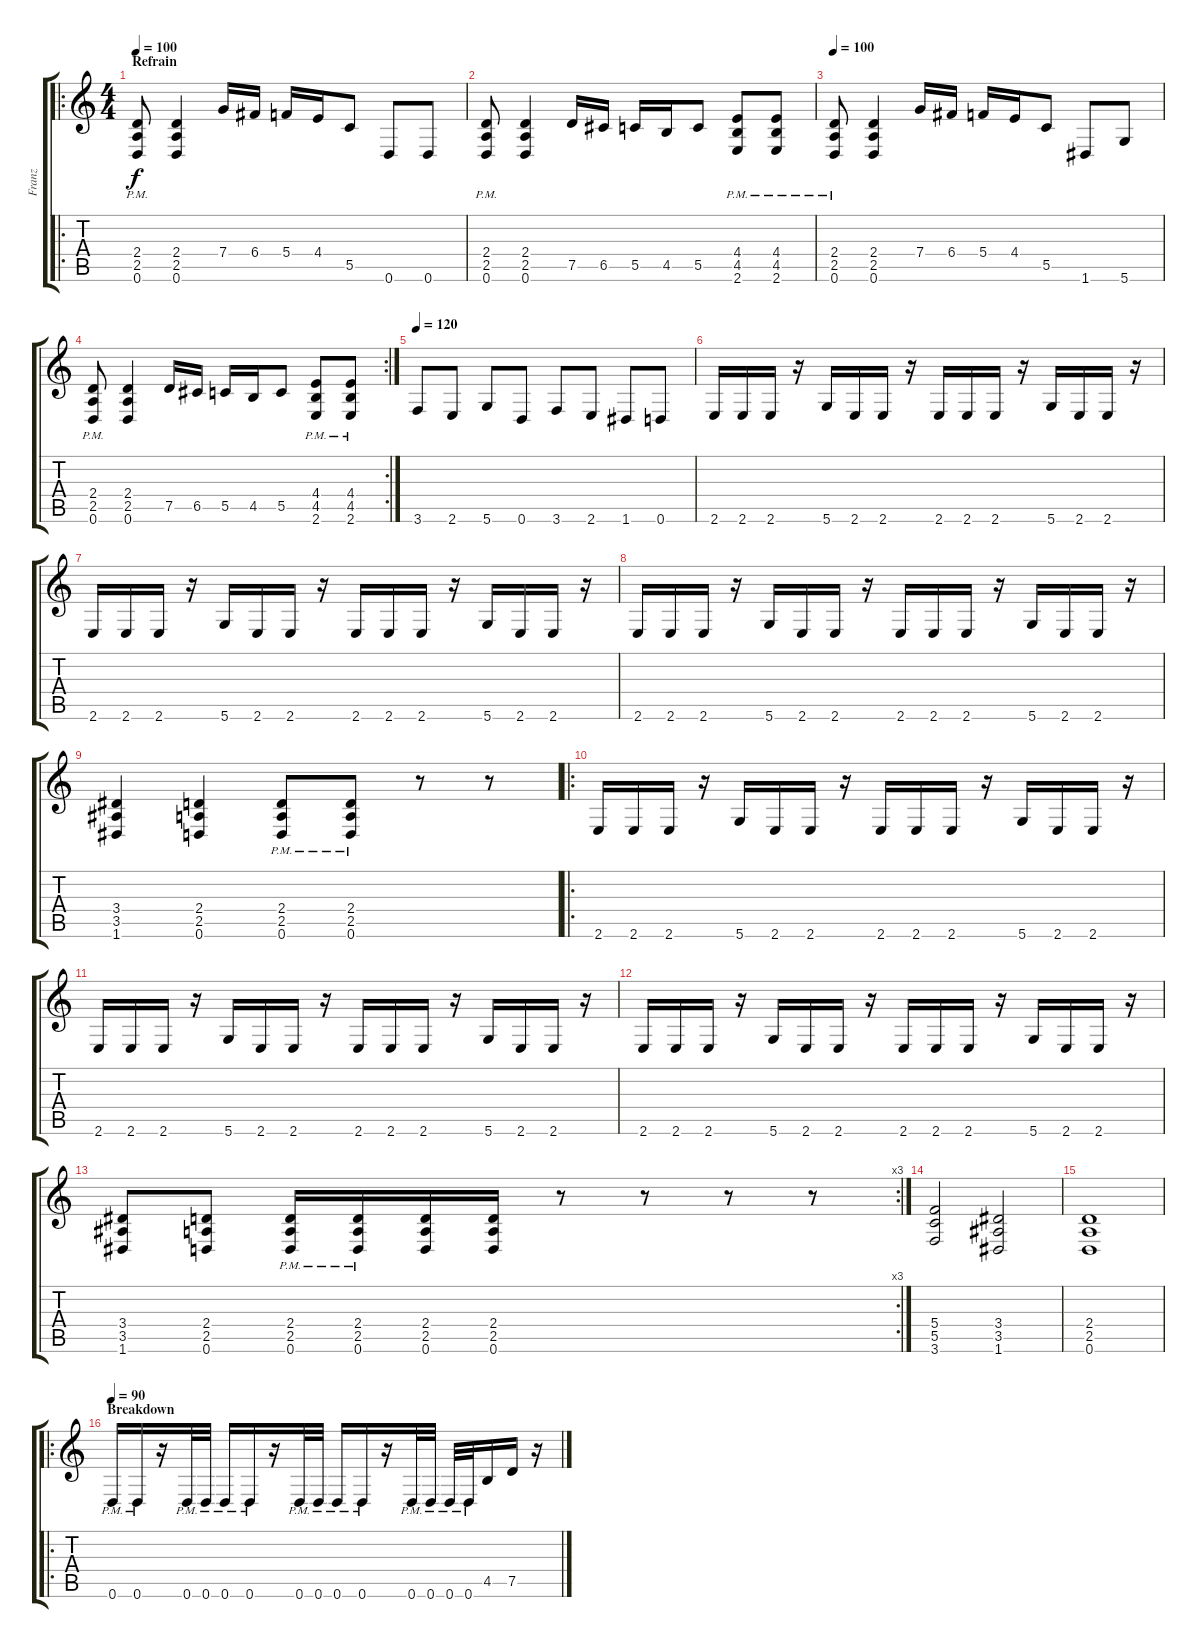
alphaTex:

\track ("Franz" "Franz") {instrument distortionguitar}
\staff {score tabs}
\tuning (D4 A3 F3 C3 G2 D2) {hide}
\ro
\ts (4 4)
\section ("" "Refrain")
\tempo 100
\clef g2
\ks c
(2.4{pm} 2.5{pm} 0.6{pm}).8{dy f} (2.4 2.5 0.6).4 7.4.16 6.4.16 5.4.16 4.4.16 5.5.8 0.6.8 0.6.8 |
(2.4{pm} 2.5{pm} 0.6{pm}).8 (2.4 2.5 0.6).4 7.5.16 6.5.16 5.5.16 4.5.16 5.5.8 (4.4{pm} 4.5{pm} 2.6{pm}).8 (4.4{pm} 4.5{pm} 2.6{pm}).8 |
\tempo 100
(2.4{pm} 2.5{pm} 0.6{pm}).8 (2.4 2.5 0.6).4 7.4.16 6.4.16 5.4.16 4.4.16 5.5.8 1.6.8 5.6.8 |
\rc 2
(2.4{pm} 2.5{pm} 0.6{pm}).8 (2.4 2.5 0.6).4 7.5.16 6.5.16 5.5.16 4.5.16 5.5.8 (4.4{pm} 4.5{pm} 2.6{pm}).8 (4.4{pm} 4.5{pm} 2.6{pm}).8 |
\tempo 120
3.6.8 2.6.8 5.6.8 0.6.8 3.6.8 2.6.8 1.6.8 0.6.8 |
2.6.16 2.6.16 2.6.16 r.16 5.6.16 2.6.16 2.6.16 r.16 2.6.16 2.6.16 2.6.16 r.16 5.6.16 2.6.16 2.6.16 r.16 |
2.6.16 2.6.16 2.6.16 r.16 5.6.16 2.6.16 2.6.16 r.16 2.6.16 2.6.16 2.6.16 r.16 5.6.16 2.6.16 2.6.16 r.16 |
2.6.16 2.6.16 2.6.16 r.16 5.6.16 2.6.16 2.6.16 r.16 2.6.16 2.6.16 2.6.16 r.16 5.6.16 2.6.16 2.6.16 r.16 |
(3.4 3.5 1.6).4 (2.4 2.5 0.6).4 (2.4 2.5 0.6{pm}).8 (2.4 2.5 0.6{pm}).8 r.8 r.8 |
\ro
2.6.16 2.6.16 2.6.16 r.16 5.6.16 2.6.16 2.6.16 r.16 2.6.16 2.6.16 2.6.16 r.16 5.6.16 2.6.16 2.6.16 r.16 |
2.6.16 2.6.16 2.6.16 r.16 5.6.16 2.6.16 2.6.16 r.16 2.6.16 2.6.16 2.6.16 r.16 5.6.16 2.6.16 2.6.16 r.16 |
2.6.16 2.6.16 2.6.16 r.16 5.6.16 2.6.16 2.6.16 r.16 2.6.16 2.6.16 2.6.16 r.16 5.6.16 2.6.16 2.6.16 r.16 |
\rc 3
(3.4 3.5 1.6).8 (2.4 2.5 0.6).8 (2.4 2.5 0.6{pm}).16 (2.4 2.5 0.6{pm}).16 (2.4 2.5 0.6).16 (2.4 2.5 0.6).16 r.8 r.8 r.8 r.8 |
(5.4 5.5 3.6).2 (3.4 3.5 1.6).2 |
(2.4 2.5 0.6).1 |
\ro
\section ("" "Breakdown")
\tempo 90
0.6{pm}.16 0.6{pm}.16 r.16 0.6{pm}.32 0.6{pm}.32 0.6{pm}.16 0.6{pm}.16 r.16 0.6{pm}.32 0.6{pm}.32 0.6{pm}.16 0.6{pm}.16 r.16 0.6{pm}.32 0.6{pm}.32 0.6{pm}.32 0.6{pm}.32 4.5.16 7.5.16 r.16
